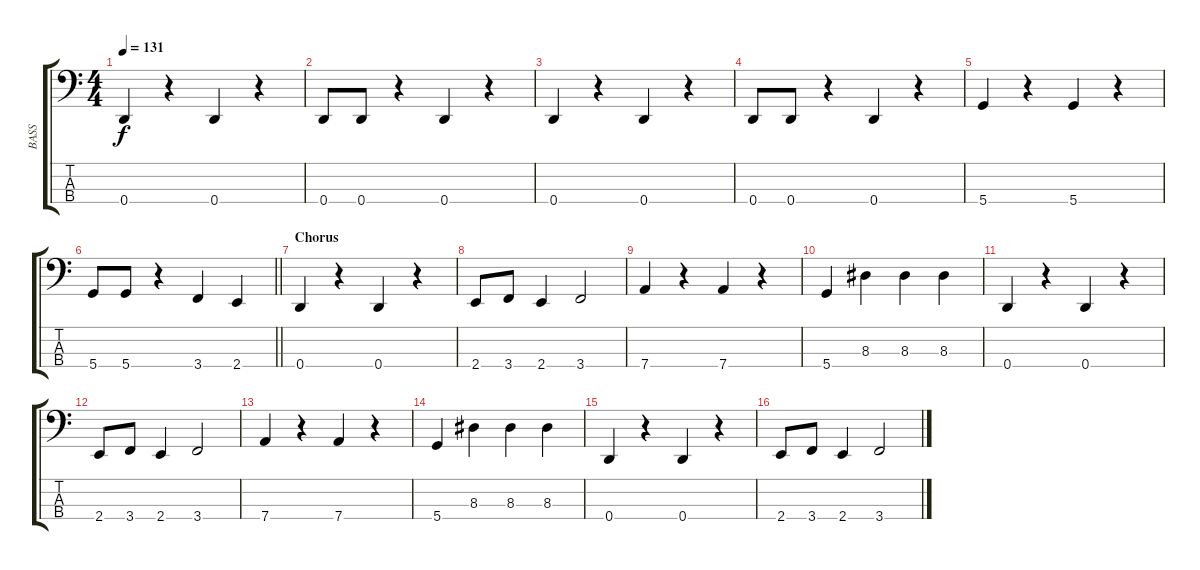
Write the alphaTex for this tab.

\track ("BASS" "BASS") {instrument electricbassfinger}
\staff {score tabs}
\tuning (F2 C2 G1 D1) {hide}
\ts (4 4)
\tempo 131
\clef f4
\ks c
0.4.4{dy f} r.4 0.4.4 r.4 |
0.4.8 0.4.8 r.4 0.4.4 r.4 |
0.4.4 r.4 0.4.4 r.4 |
0.4.8 0.4.8 r.4 0.4.4 r.4 |
5.4.4 r.4 5.4.4 r.4 |
\barLineRight lightlight
5.4.8 5.4.8 r.4 3.4.4 2.4.4 |
\section ("" "Chorus")
0.4.4 r.4 0.4.4 r.4 |
2.4.8 3.4.8 2.4.4 3.4.2 |
7.4.4 r.4 7.4.4 r.4 |
5.4.4 8.3.4 8.3.4 8.3.4 |
0.4.4 r.4 0.4.4 r.4 |
2.4.8 3.4.8 2.4.4 3.4.2 |
7.4.4 r.4 7.4.4 r.4 |
5.4.4 8.3.4 8.3.4 8.3.4 |
0.4.4 r.4 0.4.4 r.4 |
2.4.8 3.4.8 2.4.4 3.4.2
